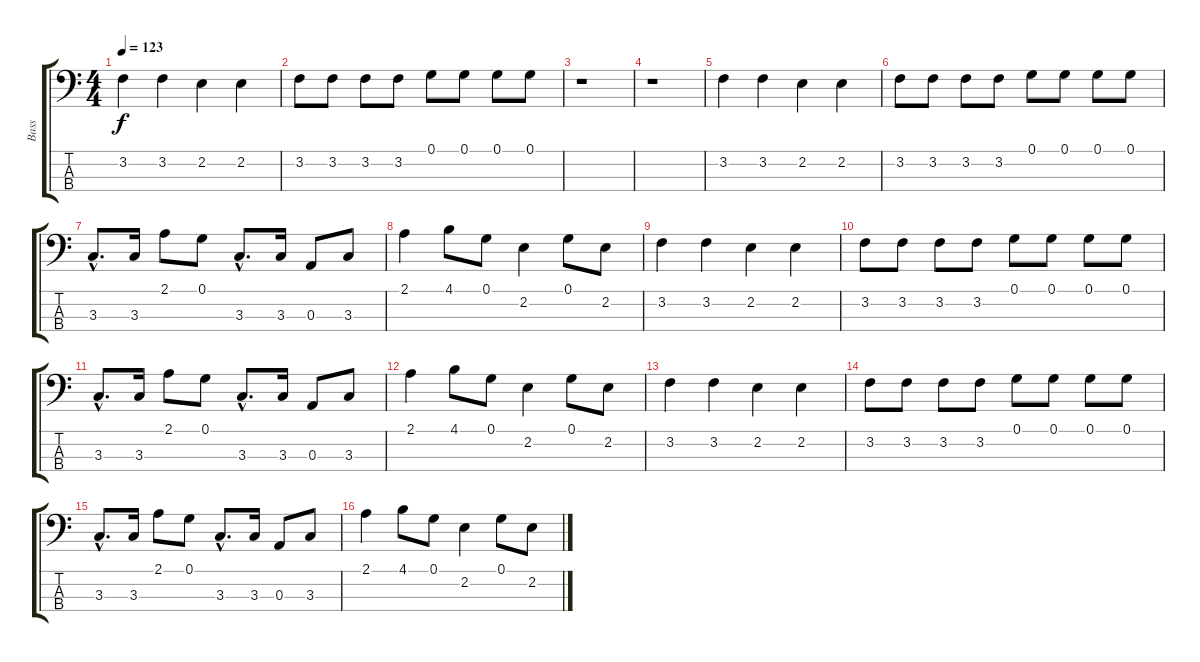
\track ("Bass" "Bass") {instrument electricbassfinger}
\staff {score tabs}
\tuning (G2 D2 A1 E1) {hide}
\ts (4 4)
\tempo 123
\clef f4
\ks c
3.2.4{dy f} 3.2.4 2.2.4 2.2.4 |
3.2.8 3.2.8 3.2.8 3.2.8 0.1.8 0.1.8 0.1.8 0.1.8 |
r.1 |
r.1 |
3.2.4 3.2.4 2.2.4 2.2.4 |
3.2.8 3.2.8 3.2.8 3.2.8 0.1.8 0.1.8 0.1.8 0.1.8 |
3.3{hac}.8{d} 3.3.16 2.1.8 0.1.8 3.3{hac}.8{d} 3.3.16 0.3.8 3.3.8 |
2.1.4 4.1.8 0.1.8 2.2.4 0.1.8 2.2.8 |
3.2.4 3.2.4 2.2.4 2.2.4 |
3.2.8 3.2.8 3.2.8 3.2.8 0.1.8 0.1.8 0.1.8 0.1.8 |
3.3{hac}.8{d} 3.3.16 2.1.8 0.1.8 3.3{hac}.8{d} 3.3.16 0.3.8 3.3.8 |
2.1.4 4.1.8 0.1.8 2.2.4 0.1.8 2.2.8 |
3.2.4 3.2.4 2.2.4 2.2.4 |
3.2.8 3.2.8 3.2.8 3.2.8 0.1.8 0.1.8 0.1.8 0.1.8 |
3.3{hac}.8{d} 3.3.16 2.1.8 0.1.8 3.3{hac}.8{d} 3.3.16 0.3.8 3.3.8 |
2.1.4 4.1.8 0.1.8 2.2.4 0.1.8 2.2.8
